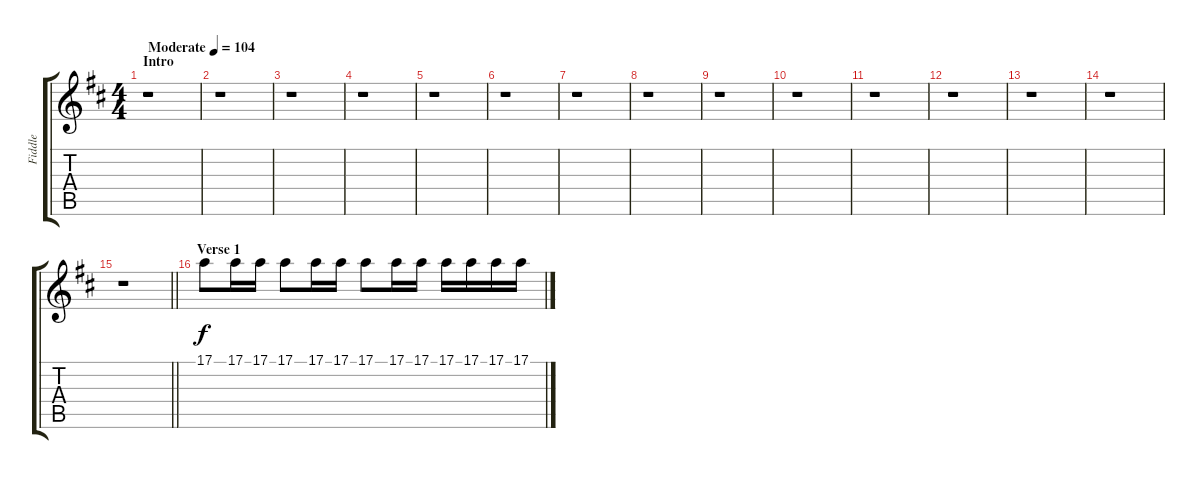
\track ("Fiddle" "Fiddle") {instrument violin}
\staff {score tabs}
\tuning (E4 B3 G3 D3 A2 E2) {hide}
\ts (4 4)
\section ("" "Intro")
\tempo (104 "Moderate")
\clef g2
\ks bminor
r.1{dy f instrument violin} |
r.1 |
r.1 |
r.1 |
r.1 |
r.1 |
r.1 |
r.1 |
r.1 |
r.1 |
r.1 |
r.1 |
r.1 |
r.1 |
\barLineRight lightlight
r.1 |
\section ("" "Verse 1")
17.1.8 17.1.16 17.1.16 17.1.8 17.1.16 17.1.16 17.1.8 17.1.16 17.1.16 17.1.16 17.1.16 17.1.16 17.1.16
